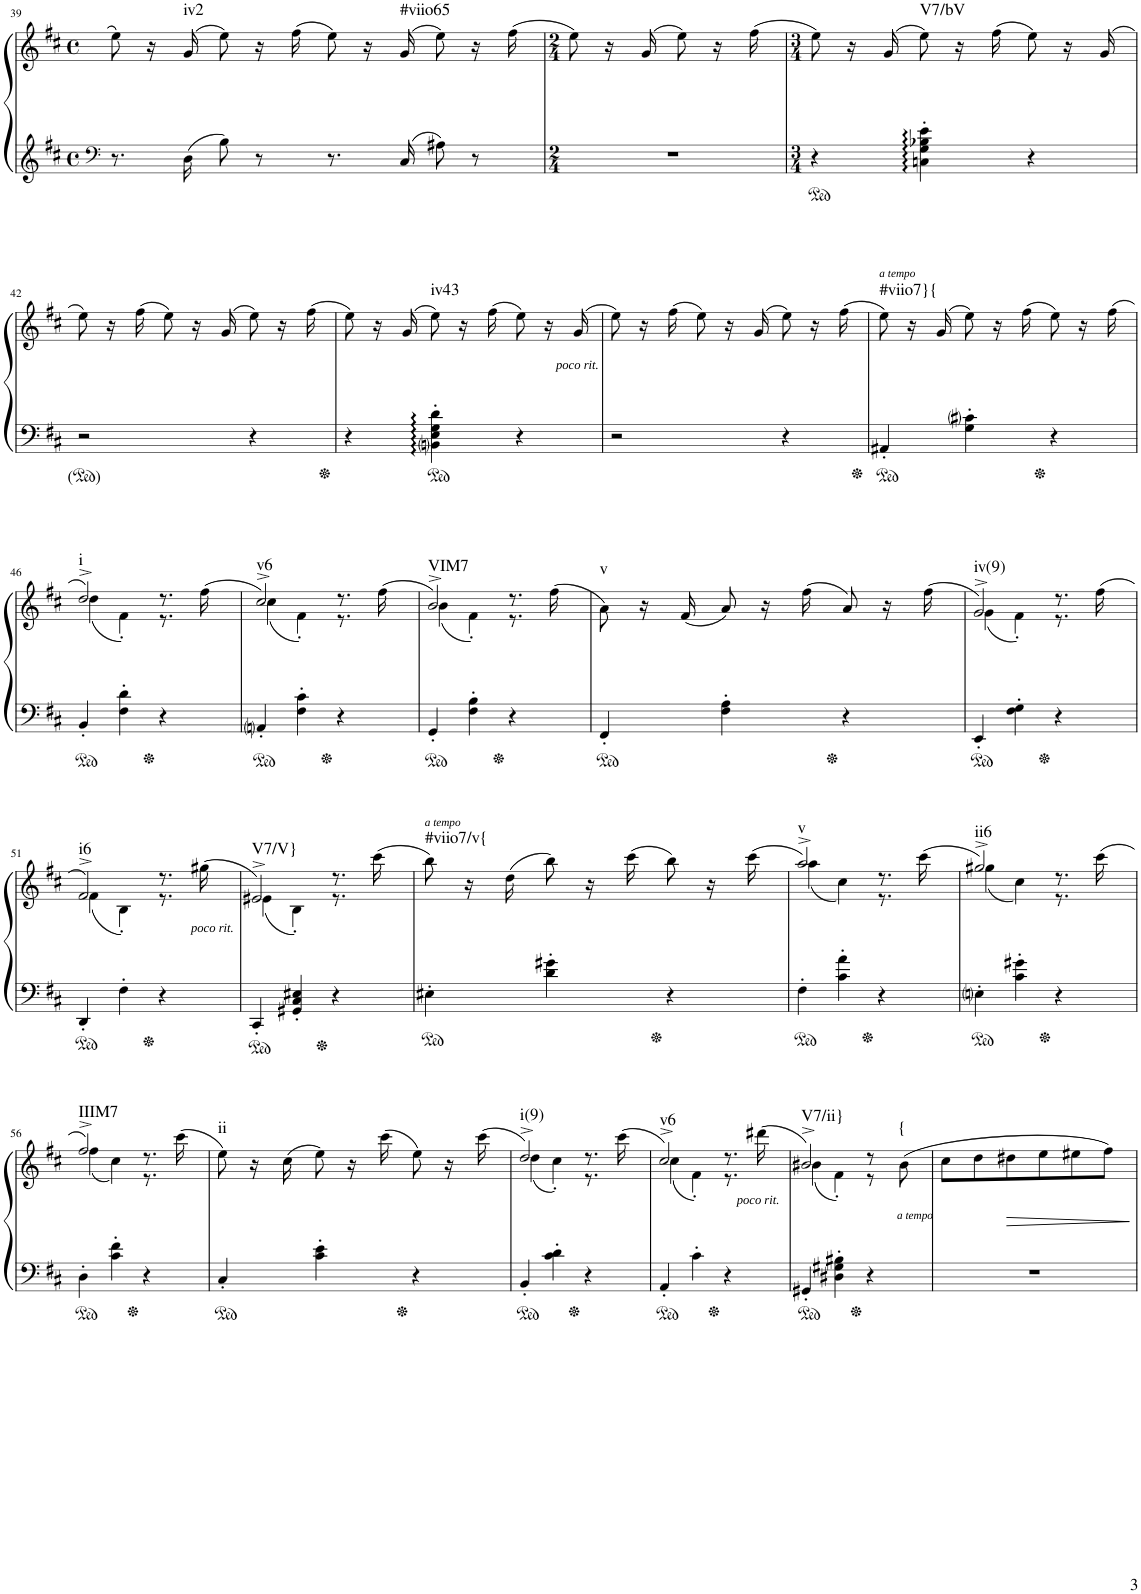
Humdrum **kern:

**kern	**kern	**dynam	**harte
*part1	*part1	*part1	*part1
*staff2	*staff1	*staff1/2	*
*I"Midi_1	*	*	*
!!LO:PB:g=z
*clefF4	*clefG2	*	*
*k[f#c#]	*k[f#c#]	*	*
*D:	*D:	*	*
*M4/4	*M4/4	*	*
*met(c)	*met(c)	*	*
=39	=39	=39	=39
8.r	8ee\	.	.
.	16r	.	.
!	!	!	!LO:H:kt=iv2
16D\	(16g/	.	N
8B\	8ee\)	.	.
8r	16r	.	.
.	(>16ff#\	.	.
8.r	8ee\)	.	.
.	16r	.	.
!	!	!	!LO:H:kt=#viio65
16C#/	(16g/	.	N
8A#X\	8ee\)	.	.
8r	16r	.	.
.	(16ff#\	.	.
=40	=40	=40	=40
*M2/4	*M2/4	*	*
2r	8ee\)	.	.
.	16r	.	.
.	(16g/	.	.
.	8ee\)	.	.
.	16r	.	.
.	(16ff#\	.	.
=41	=41	=41	=41
*M3/4	*M3/4	*	*
4r	8ee\)	.	.
.	16r	.	.
.	(16g/	.	.
!	!	!	!LO:H:kt=V7/bV
4Cn\::' 4G\::' 4B-X\::' 4e\::'	8ee\)	.	N
.	16r	.	.
.	(16ff#\	.	.
4r	8ee\)	.	.
.	16r	.	.
.	(16g/	.	.
!!LO:LB:g=z
=42	=42	=42	=42
2r	8ee\)	.	.
.	16r	.	.
.	(16ff#\	.	.
.	8ee\)	.	.
.	16r	.	.
.	(16g/	.	.
4r	8ee\)	.	.
.	16r	.	.
.	(16ff#\	.	.
=43	=43	=43	=43
4r	8ee\)	.	.
.	16r	.	.
.	(16g/	.	.
!	!	!	!LO:H:kt=iv43
4BBni\::' 4E\::' 4G\::' 4d\::'	8ee\)	.	N
.	16r	.	.
.	(16ff#\	.	.
4r	8ee\)	.	.
.	16r	.	.
!	!LO:TX:b:i:t=poco rit.	!	!
.	(16g/	.	.
=44	=44	=44	=44
2r	8ee\)	.	.
.	16r	.	.
.	(16ff#\	.	.
.	8ee\)	.	.
.	16r	.	.
.	(16g/	.	.
4r	8ee\)	.	.
.	16r	.	.
.	(16ff#\	.	.
=45	=45	=45	=45
!	!LO:TX:a:i:t=a tempo	!	!LO:H:kt=#viio7}{
4AA#X'/	8ee\)	.	N
.	16r	.	.
.	(16g/	.	.
4G\' 4c#i\'	8ee\)	.	.
.	16r	.	.
.	(16ff#\	.	.
4r	8ee\)	.	.
.	16r	.	.
.	(16ff#\	.	.
!!LO:LB:g=z
=46	=46	=46	=46
*	*^	*	*
!	!	!	!	!LO:H:kt=i
4BB'/	2dd^/)	(4dd\	.	N
4F#\' 4d\'	.	4f#'\)	.	.
4r	8.r	8.r	.	.
.	(16ff#\	16ryy	.	.
=47	=47	=47	=47	=47
!	!	!	!	!LO:H:kt=v6
4AAni'/	2cc#^/)	(4cc#\	.	N
4F#\' 4c#\'	.	4f#'\)	.	.
4r	8.r	8.r	.	.
.	(16ff#\	16ryy	.	.
=48	=48	=48	=48	=48
!	!	!	!	!LO:H:kt=VIM7
4GG'/	2b^/)	(4b\	.	N
4F#\' 4B\'	.	4f#'\)	.	.
4r	8.r	8.r	.	.
.	(16ff#\	16ryy	.	.
=49	=49	=49	=49	=49
!	!	!	!	!LO:H:kt=v
4FF#'/	8a\)	2ryy	.	N
.	16r	.	.	.
.	(16f#/	.	.	.
4F#\' 4A\'	8a/)	.	.	.
.	16r	.	.	.
.	(16ff#\	.	.	.
4r	8a/)	4ryy	.	.
.	16r	.	.	.
.	(16ff#\	.	.	.
=50	=50	=50	=50	=50
!	!	!	!	!LO:H:kt=iv(9)
4EE'/	2g^/)	(4g\	.	N
4F#\' 4G\'	.	4f#'\)	.	.
4r	8.r	8.r	.	.
.	(16ff#\	16ryy	.	.
!!LO:LB:g=z	!!
=51	=51	=51	=51	=51
!	!	!	!	!LO:H:kt=i6
4DD'/	2f#^/)	(4f#\	.	N
4F#'\	.	4B'\)	.	.
4r	8.r	8.r	.	.
!	!LO:TX:b:i:t=poco rit.	!	!	!
.	(16gg#X\	16ryy	.	.
=52	=52	=52	=52	=52
!	!	!	!	!LO:H:kt=V7/V}
4CC#'/	2e#X^/)	(4e#\	.	N
4GG#X/' 4C#/' 4E#X/'	.	4B'\)	.	.
4r	8.r	8.r	.	.
.	(16ccc#\	16ryy	.	.
=53	=53	=53	=53	=53
!	!LO:TX:a:i:t=a tempo	!	!	!LO:H:kt=#viio7/v{
4E#X'\	8bb\)	2ryy	.	N
.	16r	.	.	.
.	(16dd\	.	.	.
4d\' 4g#X\'	8bb\)	.	.	.
.	16r	.	.	.
.	(16ccc#\	.	.	.
4r	8bb\)	4ryy	.	.
.	16r	.	.	.
.	(16ccc#\	.	.	.
=54	=54	=54	=54	=54
!	!	!	!	!LO:H:kt=v
4F#'\	2aa^/)	(4aa\	.	N
4c#\' 4a\'	.	4cc#\)	.	.
4r	8.r	8.r	.	.
.	(16ccc#\	16ryy	.	.
=55	=55	=55	=55	=55
!	!	!	!	!LO:H:kt=ii6
4Eni'\	2gg#X^/)	(4gg#\	.	N
4c#\' 4g#X\'	.	4cc#\)	.	.
4r	8.r	8.r	.	.
.	(16ccc#\	16ryy	.	.
!!LO:LB:g=z	!!
=56	=56	=56	=56	=56
!	!	!	!	!LO:H:kt=IIIM7
4D'\	2ff#^/)	(4ff#\	.	N
4c#\' 4f#\'	.	4cc#\)	.	.
4r	8.r	8.r	.	.
.	(16ccc#\	16ryy	.	.
=57	=57	=57	=57	=57
!	!	!	!	!LO:H:kt=ii
4C#'/	8ee\)	2ryy	.	N
.	16r	.	.	.
.	(16cc#\	.	.	.
4c#\' 4e\'	8ee\)	.	.	.
.	16r	.	.	.
.	(16ccc#\	.	.	.
4r	8ee\)	4ryy	.	.
.	16r	.	.	.
.	(16ccc#\	.	.	.
=58	=58	=58	=58	=58
!	!	!	!	!LO:H:kt=i(9)
4BB'/	2dd^/)	(4dd\	.	N
4c#\' 4d\'	.	4cc#'\)	.	.
4r	8.r	8.r	.	.
.	(16ccc#\	16ryy	.	.
=59	=59	=59	=59	=59
!	!	!	!	!LO:H:kt=v6
4AA'/	2cc#^/)	(4cc#\	.	N
4c#'\	.	4f#'\)	.	.
4r	8.r	8.r	.	.
!	!LO:TX:b:i:t=poco rit.	!	!	!
.	(16ddd#X\	16ryy	.	.
=60	=60	=60	=60	=60
!	!	!	!	!LO:H:kt=V7/ii}
4GG#X'/	2b#X^/)	(4b#\	.	N
4D#X\' 4G#X\' 4B#X\'	.	4f#'\)	.	.
4r	8r	8r	.	.
!	!LO:TX:b:i:t=a tempo	!	!	!LO:H:kt={
.	(8b#\	8ryy	.	N
=61	=61	=61	=61	=61
2.r	8cc#\L	4ryy	.	.
.	8dd\	.	.	.
!	!	!	!LO:HP:b	!
.	8dd#X\	4ryy	>	.
.	8ee\	.	.	.
.	8ee#X\	4ryy	.	.
.	8ff#\J)	.	.	.
*	*v	*v	*	*
.	.	]	.
=	=	=	=
*-	*-	*-	*-
